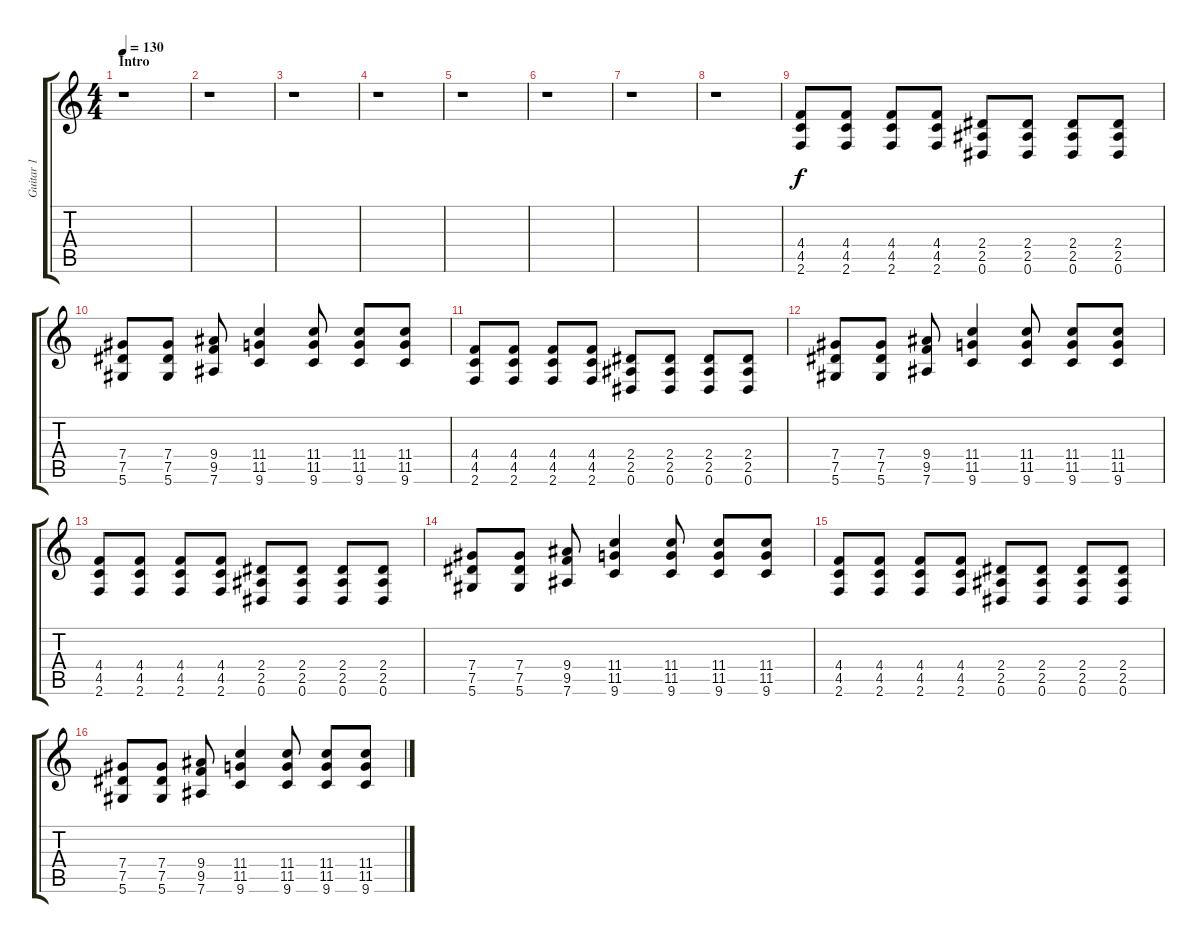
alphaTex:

\track ("Guitar 1" "Guitar 1") {instrument distortionguitar}
\staff {score tabs}
\tuning (Eb4 Bb3 Gb3 Db3 Ab2 Eb2) {hide}
\ts (4 4)
\section ("" "Intro")
\tempo 130
\clef g2
\ks c
r.1{dy f instrument distortionguitar} |
r.1 |
r.1 |
r.1 |
r.1 |
r.1 |
r.1 |
r.1 |
(4.4 4.5 2.6).8 (4.4 4.5 2.6).8 (4.4 4.5 2.6).8 (4.4 4.5 2.6).8 (2.4 2.5 0.6).8 (2.4 2.5 0.6).8 (2.4 2.5 0.6).8 (2.4 2.5 0.6).8 |
(7.4 7.5 5.6).8 (7.4 7.5 5.6).8 (9.4 9.5 7.6).8 (11.4 11.5 9.6).4 (11.4 11.5 9.6).8 (11.4 11.5 9.6).8 (11.4 11.5 9.6).8 |
(4.4 4.5 2.6).8 (4.4 4.5 2.6).8 (4.4 4.5 2.6).8 (4.4 4.5 2.6).8 (2.4 2.5 0.6).8 (2.4 2.5 0.6).8 (2.4 2.5 0.6).8 (2.4 2.5 0.6).8 |
(7.4 7.5 5.6).8 (7.4 7.5 5.6).8 (9.4 9.5 7.6).8 (11.4 11.5 9.6).4 (11.4 11.5 9.6).8 (11.4 11.5 9.6).8 (11.4 11.5 9.6).8 |
(4.4 4.5 2.6).8 (4.4 4.5 2.6).8 (4.4 4.5 2.6).8 (4.4 4.5 2.6).8 (2.4 2.5 0.6).8 (2.4 2.5 0.6).8 (2.4 2.5 0.6).8 (2.4 2.5 0.6).8 |
(7.4 7.5 5.6).8 (7.4 7.5 5.6).8 (9.4 9.5 7.6).8 (11.4 11.5 9.6).4 (11.4 11.5 9.6).8 (11.4 11.5 9.6).8 (11.4 11.5 9.6).8 |
(4.4 4.5 2.6).8 (4.4 4.5 2.6).8 (4.4 4.5 2.6).8 (4.4 4.5 2.6).8 (2.4 2.5 0.6).8 (2.4 2.5 0.6).8 (2.4 2.5 0.6).8 (2.4 2.5 0.6).8 |
(7.4 7.5 5.6).8 (7.4 7.5 5.6).8 (9.4 9.5 7.6).8 (11.4 11.5 9.6).4 (11.4 11.5 9.6).8 (11.4 11.5 9.6).8 (11.4 11.5 9.6).8
